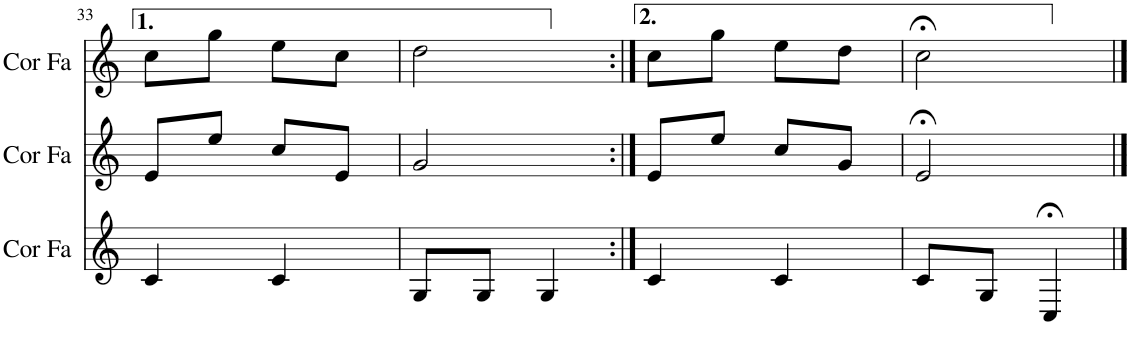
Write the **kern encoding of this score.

**kern	**kern	**kern
*part3	*part2	*part1
*staff3	*staff2	*staff1
*I"Cor en Fa	*I"Cor en Fa	*I"Cor en Fa
*I'Cor Fa	*I'Cor Fa	*I'Cor Fa
!!LO:PB:g=z
*clefG2	*clefG2	*clefG2
*Trd4c7	*Trd4c7	*Trd4c7
*k[]	*k[]	*k[]
*M2/4	*M2/4	*M2/4
=33	=33	=33
4c/	8e/L	8cc\L
.	8ee/J	8gg\J
4c/	8cc/L	8ee\L
.	8e/J	8cc\J
=34	=34	=34
8G/L	2g/	2dd\
8G/J	.	.
4G/	.	.
=35:|!	=35:|!	=35:|!
4c/	8e/L	8cc\L
.	8ee/J	8gg\J
4c/	8cc/L	8ee\L
.	8g/J	8dd\J
=36	=36	=36
8c/L	2e;</	2cc;<\
8G/J	.	.
4C;</	.	.
==	==	==
*-	*-	*-
